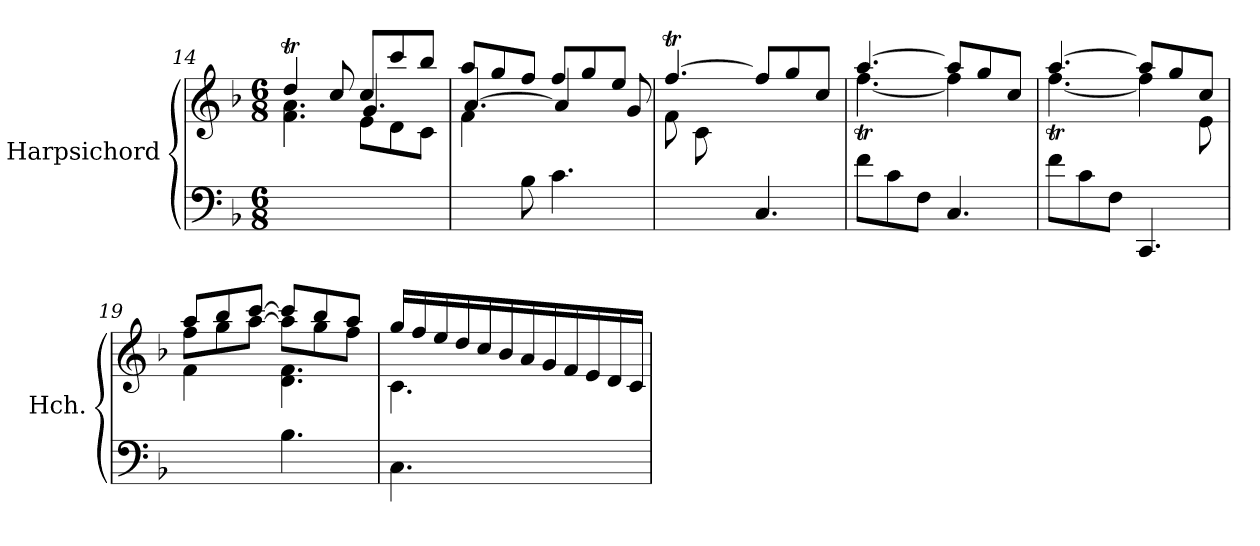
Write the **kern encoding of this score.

**kern	**kern
*part1	*part1
*staff2	*staff1
*I"Harpsichord	*
*I'Hch.	*
*clefF4	*clefG2
*k[b-]	*k[b-]
*M6/8	*M6/8
=14	=14
*	*^
*	*	*^
2.ryy	4ddT/	4.f\ 4.a\	4.ryy
.	8cc/	.	.
.	8cc/L	8e\L	4.g/
.	8ccc/	8d\	.
.	8bb-/J	8c\J	.
!!LO:LB:g=z	!!	!!
=15	=15	=15	=15
4ryy	8aa/L	4f\	[4.a/
.	8gg/	.	.
8B-\	8ff/J	2ryy	.
4.c\	8ff/L	.	4a/]
.	8gg/	.	.
.	8ee/J	.	8g/
*	*	*v	*v
=16	=16	=16
4ryy	[4.ffT/	8f\L
.	.	8c\
8F\J	.	2ryy
4.C/	8ff/L]	.
.	8gg/	.
.	8cc/J	.
=17	=17	=17
8f\L	[4.aa/	[4.ffT\
8c\	.	.
8F\J	.	.
4.C/	8aa/L]	4ff\]
.	8gg/	.
.	8cc/J	8ryy
=18	=18	=18
8f\L	[4.aa/	[4.ffT\
8c\	.	.
8F\J	.	.
4.CC/	8aa/L]	4ff\]
.	8gg/	.
.	8cc/J	8e\
=19	=19	=19
*	*	*^
4.ryy	8aa/L	4f\	8ff\L
.	8bb-/	.	8gg\
.	[8ccc/J	8ryy	[8aa\J
4.B-\	8ccc/L]	4.d\ 4.f\	8aa\L]
.	8bb-/	.	8gg\
.	8aa/J	.	8ff\J
*	*	*v	*v
!!LO:LB:g=z
=20	=20	=20
4.C\	16gg/LL	4.c\
.	16ff/	.
.	16ee/	.
.	16dd/	.
.	16cc/	.
.	16b-/	.
4.ryy	16a/	4.ryy
.	16g/	.
.	16f/	.
.	16e/	.
.	16d/	.
.	16c/JJ	.
*	*v	*v
=	=
*-	*-
